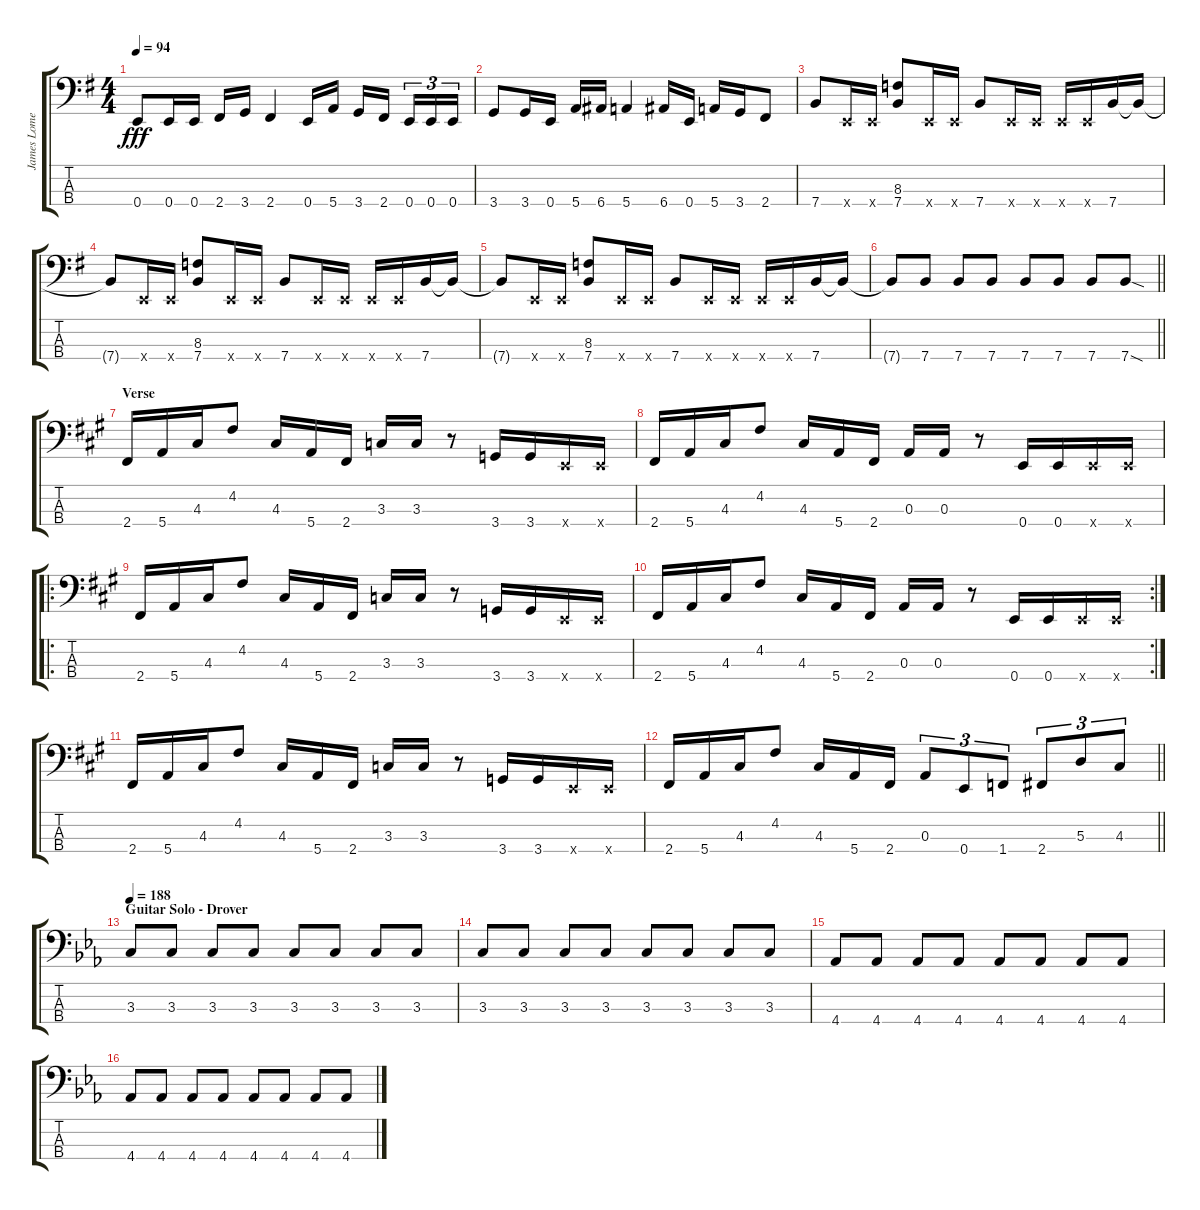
\track ("James Lomenzo" "James Lome") {instrument electricbassfinger}
\staff {score tabs}
\tuning (G2 D2 A1 E1) {hide}
\ts (4 4)
\tempo 94
\clef f4
\ks g
0.4.8{dy fff} 0.4.16 0.4.16 2.4.16 3.4.16 2.4.4 0.4.16 5.4.16 3.4.16 2.4.16 0.4.16{tu (3 2)} 0.4.16{tu (3 2)} 0.4.16{tu (3 2)} |
3.4.8 3.4.16 0.4.16 5.4.16 6.4.16 5.4.4 6.4.16 0.4.16 5.4.16 3.4.16 2.4.8 |
7.4.8 0.4{x}.16 0.4{x}.16 (8.3 7.4).8 0.4{x}.16 0.4{x}.16 7.4.8 0.4{x}.16 0.4{x}.16 0.4{x}.16 0.4{x}.16 7.4.16 7.4{t}.16 |
7.4{t}.8 0.4{x}.16 0.4{x}.16 (8.3 7.4).8 0.4{x}.16 0.4{x}.16 7.4.8 0.4{x}.16 0.4{x}.16 0.4{x}.16 0.4{x}.16 7.4.16 7.4{t}.16 |
7.4{t}.8 0.4{x}.16 0.4{x}.16 (8.3 7.4).8 0.4{x}.16 0.4{x}.16 7.4.8 0.4{x}.16 0.4{x}.16 0.4{x}.16 0.4{x}.16 7.4.16 7.4{t}.16 |
\barLineRight lightlight
7.4{t}.8 7.4.8 7.4.8 7.4.8 7.4.8 7.4.8 7.4.8 7.4{sod}.8 |
\section ("" "Verse")
\ks a
2.4.16 5.4.16 4.3.16 4.2.8 4.3.16 5.4.16 2.4.16 3.3.16 3.3.16 r.8 3.4.16 3.4.16 0.4{x}.16 0.4{x}.16 |
2.4.16 5.4.16 4.3.16 4.2.8 4.3.16 5.4.16 2.4.16 0.3.16 0.3.16 r.8 0.4.16 0.4.16 0.4{x}.16 0.4{x}.16 |
\ro
2.4.16 5.4.16 4.3.16 4.2.8 4.3.16 5.4.16 2.4.16 3.3.16 3.3.16 r.8 3.4.16 3.4.16 0.4{x}.16 0.4{x}.16 |
\rc 2
2.4.16 5.4.16 4.3.16 4.2.8 4.3.16 5.4.16 2.4.16 0.3.16 0.3.16 r.8 0.4.16 0.4.16 0.4{x}.16 0.4{x}.16 |
2.4.16 5.4.16 4.3.16 4.2.8 4.3.16 5.4.16 2.4.16 3.3.16 3.3.16 r.8 3.4.16 3.4.16 0.4{x}.16 0.4{x}.16 |
\barLineRight lightlight
2.4.16 5.4.16 4.3.16 4.2.8 4.3.16 5.4.16 2.4.16 0.3.8{tu (3 2)} 0.4.8{tu (3 2)} 1.4.8{tu (3 2)} 2.4.8{tu (3 2)} 5.3.8{tu (3 2)} 4.3.8{tu (3 2)} |
\section ("" "Guitar Solo - Drover")
\tempo 188
\ks eb
3.3.8 3.3.8 3.3.8 3.3.8 3.3.8 3.3.8 3.3.8 3.3.8 |
3.3.8 3.3.8 3.3.8 3.3.8 3.3.8 3.3.8 3.3.8 3.3.8 |
4.4.8 4.4.8 4.4.8 4.4.8 4.4.8 4.4.8 4.4.8 4.4.8 |
4.4.8 4.4.8 4.4.8 4.4.8 4.4.8 4.4.8 4.4.8 4.4.8
